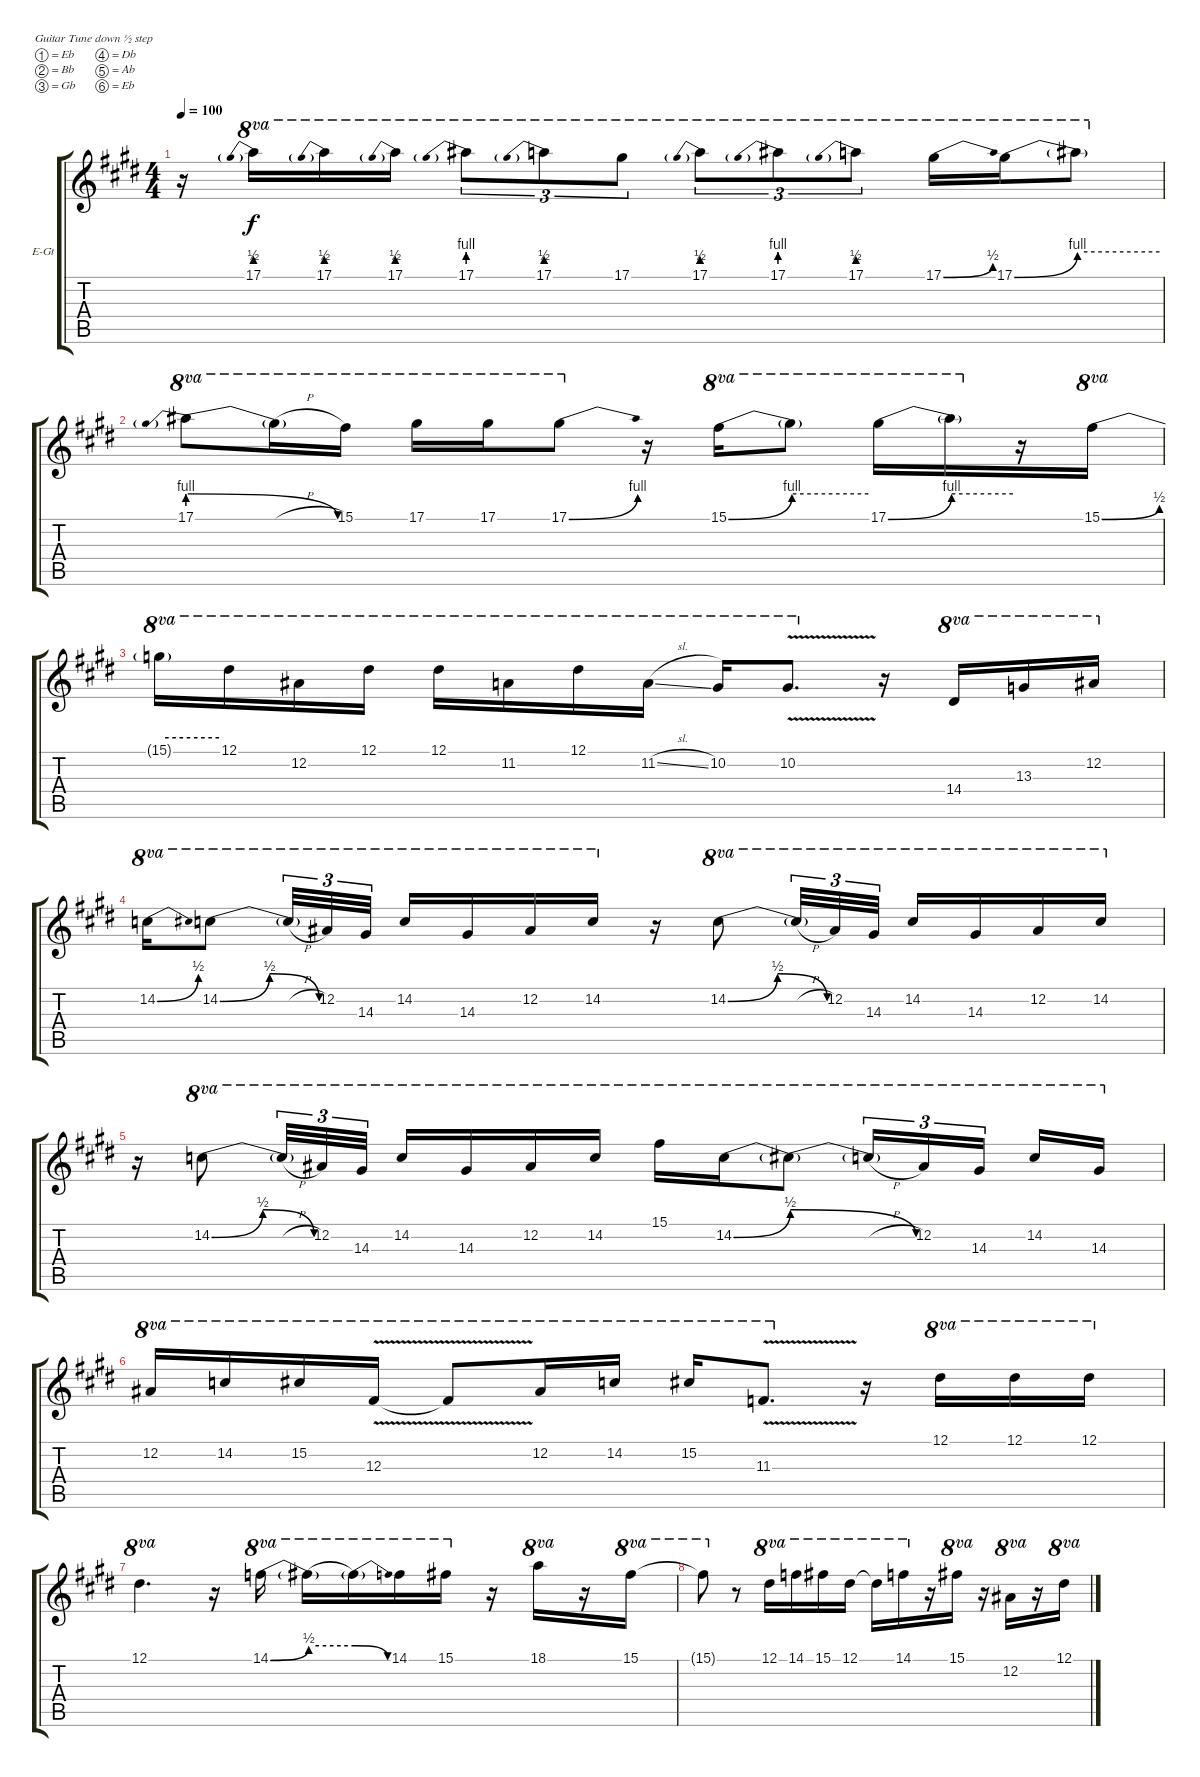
\bracketExtendMode groupsimilarinstruments
\firstSystemTrackNameOrientation horizontal
\otherSystemsTrackNameOrientation horizontal
\track ("Untitled" "E-Gt") {instrument overdrivenguitar}
\staff {score tabs}
\tuning (Eb4 Bb3 Gb3 Db3 Ab2 Eb2)
\ts (4 4)
\tempo 100
\clef g2
\ks e
r.16{dy f} 17.1{be (prebend 0 2 60 2)}.16{ot 8va} 17.1{be (prebend 0 2 60 2)}.16{ot 8va} 17.1{be (prebend 0 2 60 2)}.16{ot 8va} 17.1{be (prebend 0 4 60 4)}.8{tu (3 2) ot 8va} 17.1{be (prebend 0 2 60 2)}.8{tu (3 2) ot 8va} 17.1.8{tu (3 2) ot 8va} 17.1{be (prebend 0 2 60 2)}.8{tu (3 2) ot 8va} 17.1{be (prebend 0 4 60 4)}.8{tu (3 2) ot 8va} 17.1{be (prebend 0 2 60 2)}.8{tu (3 2) ot 8va} 17.1{be (bend 0 0 60 2)}.16{ot 8va} 17.1{be (bend 0 0 60 4)}.16{ot 8va} 17.1{be (hold 0 4 60 4) t}.8{ot 8va} |
\ks c#minor
17.1{be (prebendrelease 0 4 60 0)}.8{ot 8va} 17.1{h t}.16{ot 8va} 15.1.16{ot 8va} 17.1.16{ot 8va} 17.1.16{ot 8va} 17.1{be (bend 0 0 60 4)}.8{ot 8va} r.16 15.1{be (bend 0 0 60 4)}.16{ot 8va} 15.1{be (hold 0 4 60 4) t}.8{ot 8va} 17.1{be (bend 0 0 60 4)}.16{ot 8va} 17.1{be (hold 0 4 60 4) t}.16{ot 8va} r.16 15.1{be (bend 0 0 60 2)}.16{ot 8va} |
15.1{be (hold 0 2 60 2) t}.16{ot 8va} 12.1.16{ot 8va} 12.2.16{ot 8va} 12.1.16{ot 8va} 12.1.16{ot 8va} 11.2.16{ot 8va} 12.1.16{ot 8va} 11.2{sl}.16{ot 8va} 10.2.16{ot 8va} 10.2{v}.8{d ot 8va} r.16 14.4.16{ot 8va} 13.3.16{ot 8va} 12.2.16{ot 8va} |
\ks e
14.2{be (bend 0 0 60 2)}.16{ot 8va} 14.2{be (bendrelease 0 0 30 2 30 2 60 0)}.8{ot 8va} 14.2{h t}.32{tu (3 2) ot 8va} 12.2.32{tu (3 2) ot 8va} 14.3.32{tu (3 2) ot 8va} 14.2.16{ot 8va} 14.3.16{ot 8va} 12.2.16{ot 8va} 14.2.16{ot 8va} r.16 14.2{be (bendrelease 0 0 30 2 30 2 60 0)}.8{ot 8va} 14.2{h t}.32{tu (3 2) ot 8va} 12.2.32{tu (3 2) ot 8va} 14.3.32{tu (3 2) ot 8va} 14.2.16{ot 8va} 14.3.16{ot 8va} 12.2.16{ot 8va} 14.2.16{ot 8va} |
\ks c#minor
r.16 14.2{be (bendrelease 0 0 30 2 30 2 60 0)}.8{ot 8va} 14.2{h t}.32{tu (3 2) ot 8va} 12.2.32{tu (3 2) ot 8va} 14.3.32{tu (3 2) ot 8va} 14.2.16{ot 8va} 14.3.16{ot 8va} 12.2.16{ot 8va} 14.2.16{ot 8va} 15.1.16{ot 8va} 14.2{be (bend 0 0 60 2)}.16{ot 8va} 14.2{be (release 0 2 60 0) t}.8{ot 8va} 14.2{h t}.16{tu (3 2) ot 8va} 12.2.16{tu (3 2) ot 8va} 14.3.16{tu (3 2) ot 8va} 14.2.16{ot 8va} 14.3.16{ot 8va} |
12.2.16{ot 8va} 14.2.16{ot 8va} 15.2.16{ot 8va} 12.3{v}.16{ot 8va} 12.3{v t}.8{ot 8va} 12.2.16{ot 8va} 14.2.16{ot 8va} 15.2.16{ot 8va} 11.3{v}.8{d ot 8va} r.16 12.1.16{ot 8va} 12.1.16{ot 8va} 12.1.16{ot 8va} |
\ks e
12.1.4{d ot 8va} r.16 14.1{be (bend 0 0 60 2)}.16{ot 8va} 14.1{be (hold 0 2 60 2) t}.16{ot 8va} 14.1{be (release 0 2 60 0) t}.16{ot 8va} 14.1.16{ot 8va} 15.1.16{ot 8va} r.16 18.1.16{ot 8va} r.16 15.1.16{ot 8va} |
\ks c#minor
15.1{t}.8{ot 8va} r.8 12.1.16{ot 8va} 14.1.16{ot 8va} 15.1.16{ot 8va} 12.1.16{ot 8va} 12.1{t}.16{ot 8va} 14.1.16{ot 8va} r.16 15.1.16{ot 8va} r.16 12.2.16{ot 8va} r.16 12.1.16{ot 8va}
